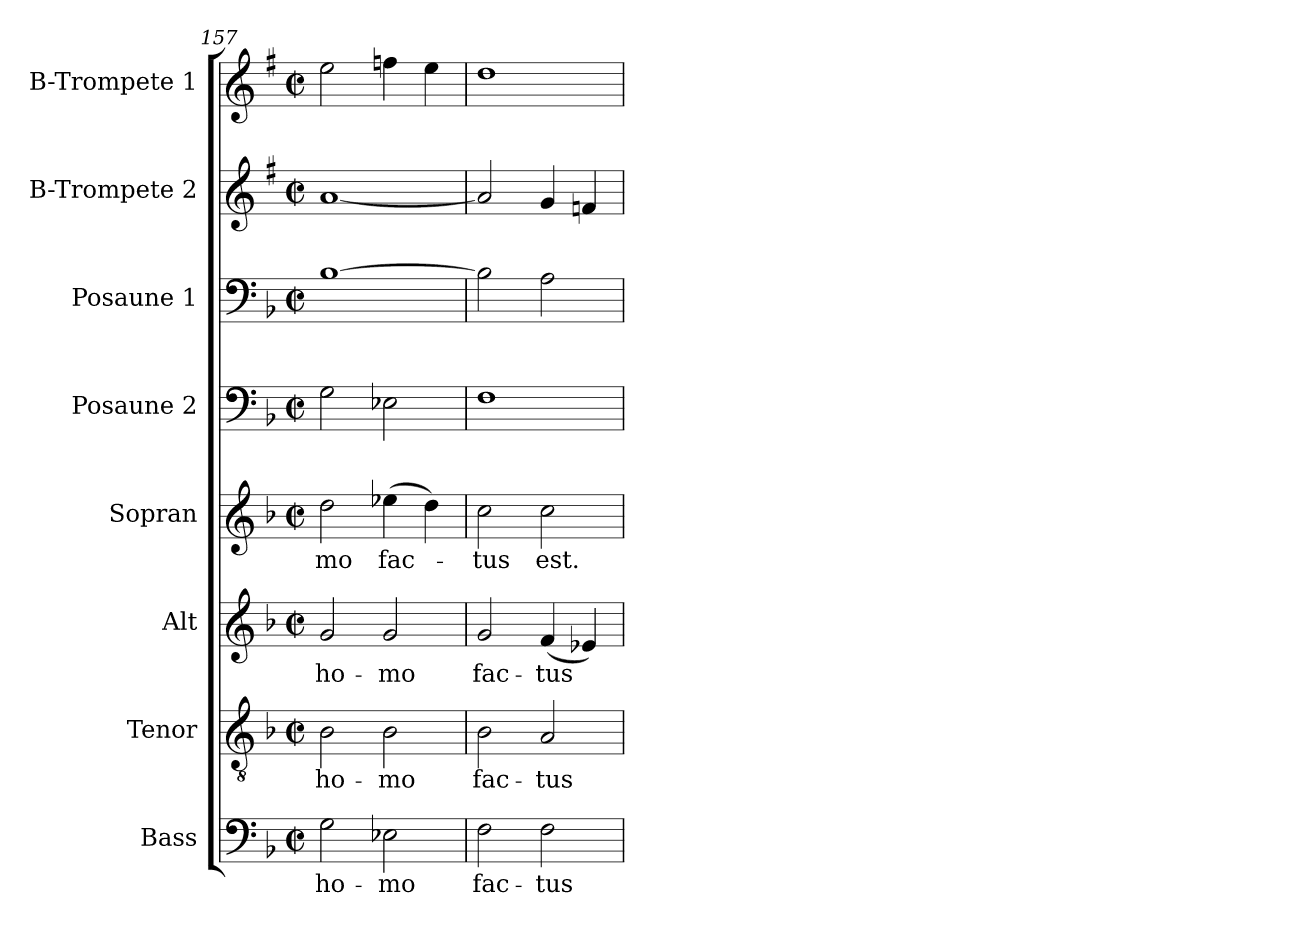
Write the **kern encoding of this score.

**kern	**text	**kern	**text	**kern	**text	**kern	**text	**kern	**kern	**kern	**kern
*part8	*part8	*part7	*part7	*part6	*part6	*part5	*part5	*part4	*part3	*part2	*part1
*staff8	*staff8	*staff7	*staff7	*staff6	*staff6	*staff5	*staff5	*staff4	*staff3	*staff2	*staff1
*I"Bass	*	*I"Tenor	*	*I"Alt	*	*I"Sopran	*	*I"Posaune 2	*I"Posaune 1	*I"B-Trompete 2	*I"B-Trompete 1
*I'B.	*	*I'T.	*	*I'A.	*	*I'S.	*	*I'Pos. 2	*I'Pos. 1	*I'B Trp. 2	*I'B Trp. 1
*clefF4	*	*clefGv2	*	*clefG2	*	*clefG2	*	*clefF4	*clefF4	*clefG2	*clefG2
*	*	*	*	*	*	*	*	*	*	*ITrd1c2	*ITrd1c2
*k[b-]	*	*k[b-]	*	*k[b-]	*	*k[b-]	*	*k[b-]	*k[b-]	*k[b-]	*k[b-]
*F:	*	*F:	*	*F:	*	*F:	*	*F:	*F:	*F:	*F:
*M2/2	*	*M2/2	*	*M2/2	*	*M2/2	*	*M2/2	*M2/2	*M2/2	*M2/2
*met(c|)	*	*met(c|)	*	*met(c|)	*	*met(c|)	*	*met(c|)	*met(c|)	*met(c|)	*met(c|)
=157	=157	=157	=157	=157	=157	=157	=157	=157	=157	=157	=157
!	!LO:LY:b	!	!LO:LY:b	!	!LO:LY:b	!	!LO:LY:b	!	!	!	!
2G\	ho-	2B-\	ho-	2g/	ho-	2dd\	-mo	2G\	[1B-	[1g	2dd\
!	!LO:LY:b	!	!LO:LY:b	!	!LO:LY:b	!	!LO:LY:b	!	!	!	!
2E-X\	-mo	2B-\	-mo	2g/	-mo	(>4ee-X\	fac-	2E-X\	.	.	4ee-X\
.	.	.	.	.	.	4dd\)	.	.	.	.	4dd\
=158	=158	=158	=158	=158	=158	=158	=158	=158	=158	=158	=158
!	!LO:LY:b	!	!LO:LY:b	!	!LO:LY:b	!	!LO:LY:b	!	!	!	!
2F\	fac-	2B-\	fac-	2g/	fac-	2cc\	-tus	1F	2B-\]	2g/]	1cc
!	!LO:LY:b	!	!LO:LY:b	!	!LO:LY:b	!	!LO:LY:b	!	!	!	!
2F\	-tus	2A/	-tus	(<4f/	-tus	2cc\	est.	.	2A\	4f/	.
.	.	.	.	4e-X/)	.	.	.	.	.	4e-X/	.
=	=	=	=	=	=	=	=	=	=	=	=
*-	*-	*-	*-	*-	*-	*-	*-	*-	*-	*-	*-
